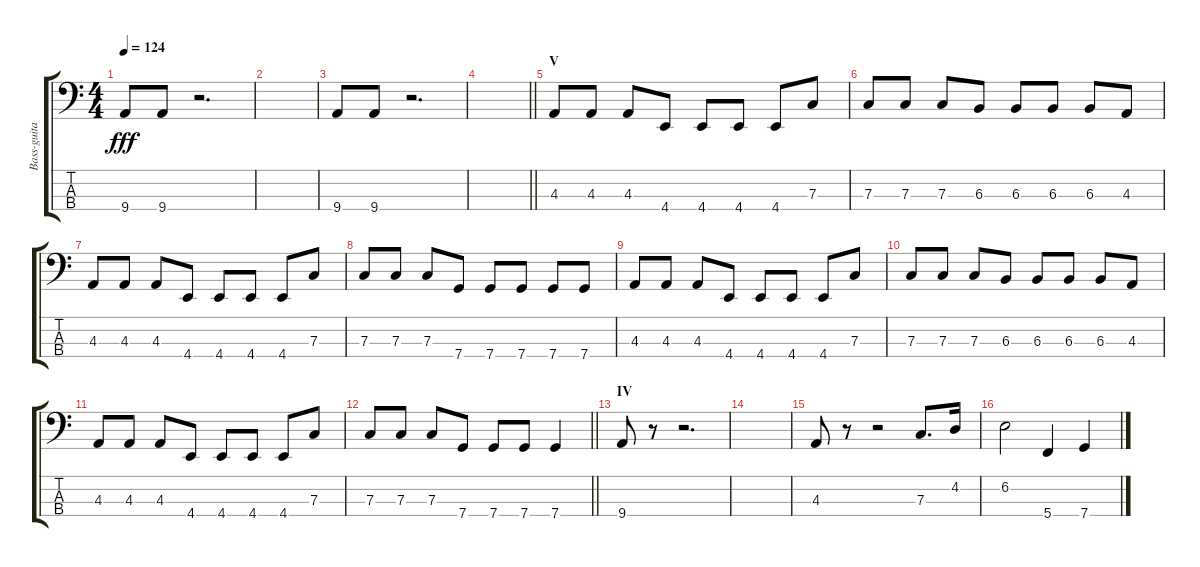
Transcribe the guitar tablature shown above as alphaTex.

\track ("Bass-guitar (Bergelmir)" "Bass-guita") {instrument electricbassfinger}
\staff {score tabs}
\tuning (Eb2 Bb1 F1 C1) {hide}
\ts (4 4)
\tempo 124
\clef f4
\ks c
9.4.8{dy fff} 9.4.8 r.2{d} |
|
9.4.8 9.4.8 r.2{d} |
\barLineRight lightlight
|
\section ("" "V")
4.3.8 4.3.8 4.3.8 4.4.8 4.4.8 4.4.8 4.4.8 7.3.8 |
7.3.8 7.3.8 7.3.8 6.3.8 6.3.8 6.3.8 6.3.8 4.3.8 |
4.3.8 4.3.8 4.3.8 4.4.8 4.4.8 4.4.8 4.4.8 7.3.8 |
7.3.8 7.3.8 7.3.8 7.4.8 7.4.8 7.4.8 7.4.8 7.4.8 |
4.3.8 4.3.8 4.3.8 4.4.8 4.4.8 4.4.8 4.4.8 7.3.8 |
7.3.8 7.3.8 7.3.8 6.3.8 6.3.8 6.3.8 6.3.8 4.3.8 |
4.3.8 4.3.8 4.3.8 4.4.8 4.4.8 4.4.8 4.4.8 7.3.8 |
\barLineRight lightlight
7.3.8 7.3.8 7.3.8 7.4.8 7.4.8 7.4.8 7.4.4 |
\section ("" "IV")
9.4.8 r.8 r.2{d} |
|
4.3.8 r.8 r.2 7.3.8{d} 4.2.16 |
6.2.2 5.4.4 7.4.4
